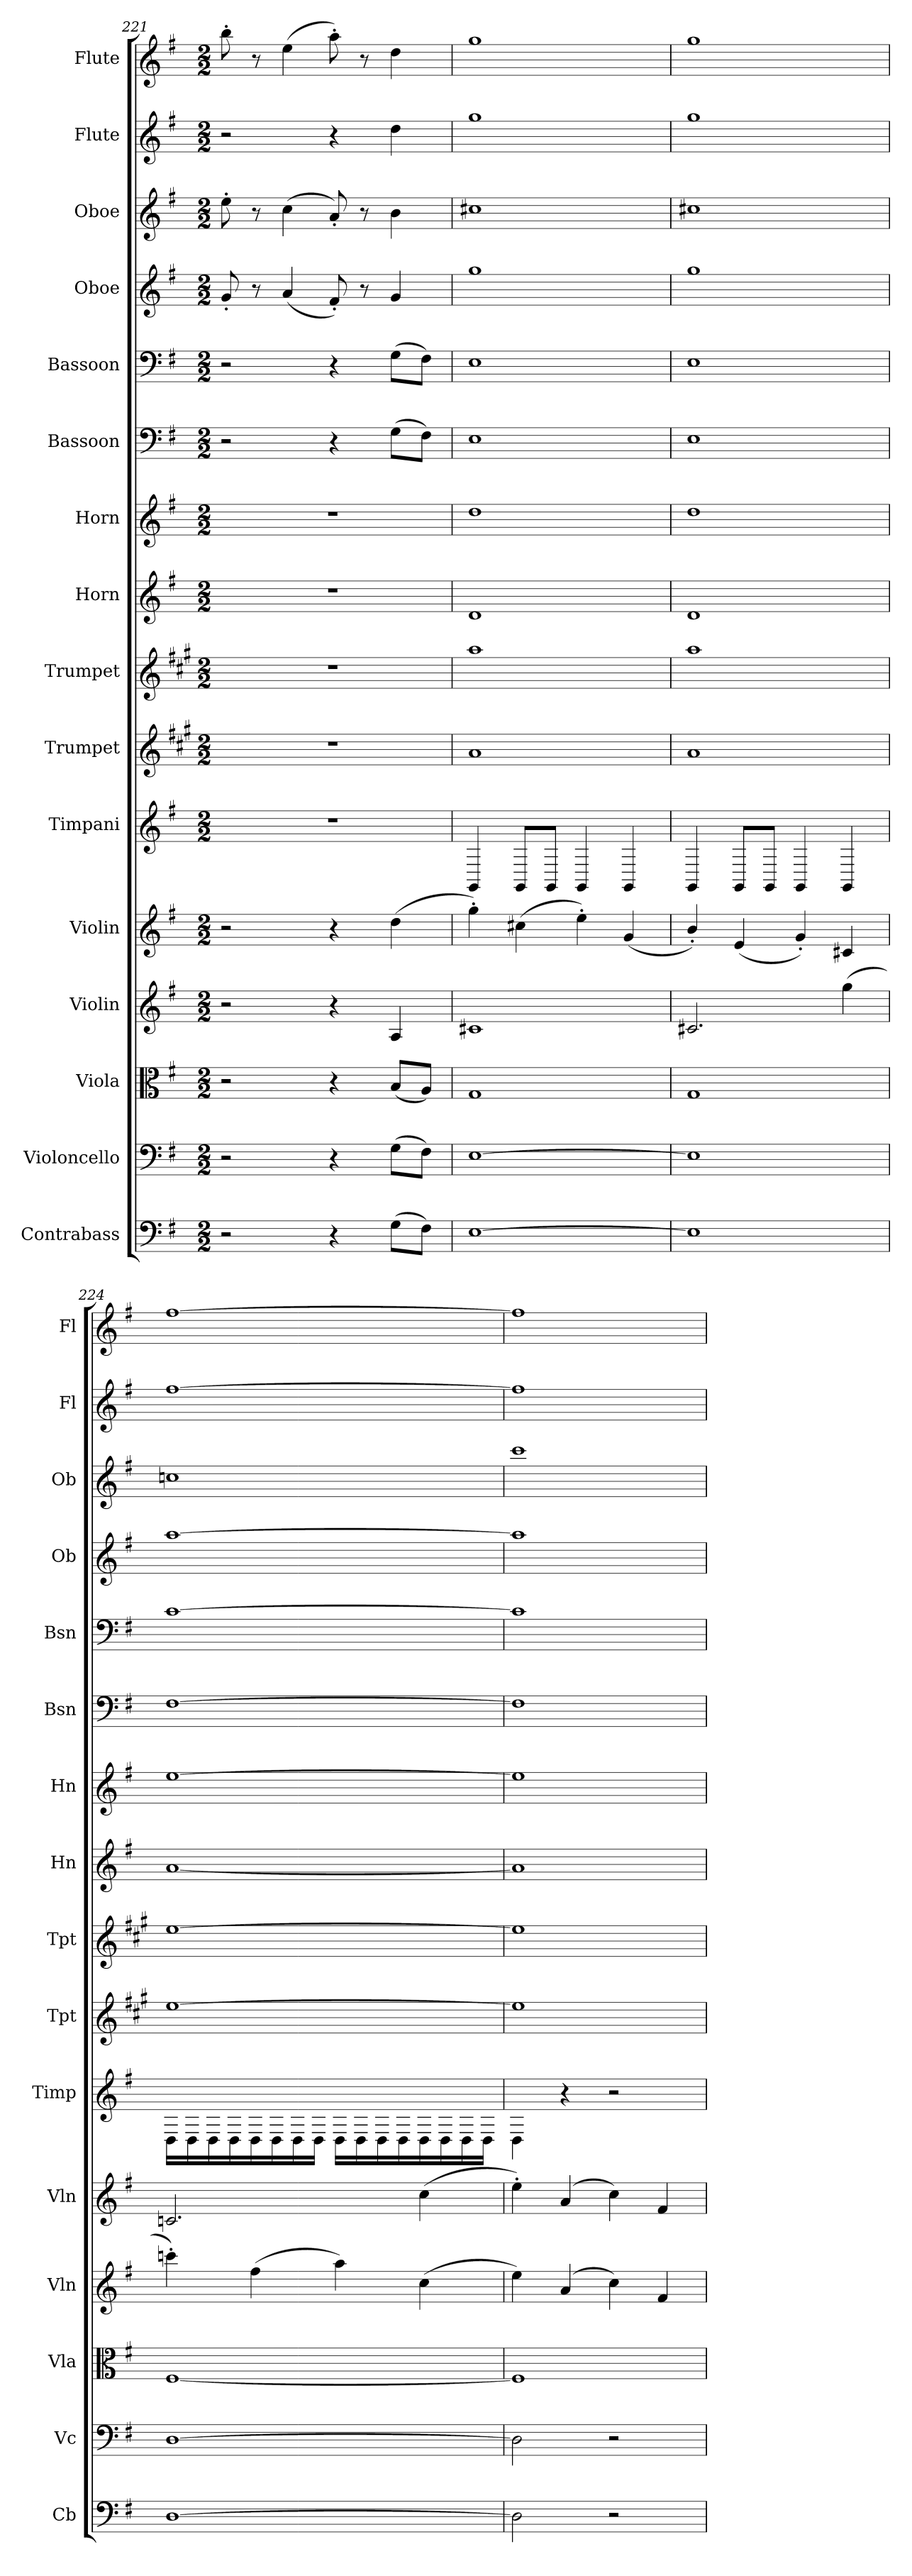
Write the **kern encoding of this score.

**kern	**kern	**kern	**kern	**kern	**kern	**kern	**kern	**kern	**kern	**kern	**kern	**kern	**kern	**kern	**kern
*part16	*part15	*part14	*part13	*part12	*part11	*part10	*part9	*part8	*part7	*part6	*part5	*part4	*part3	*part2	*part1
*staff16	*staff15	*staff14	*staff13	*staff12	*staff11	*staff10	*staff9	*staff8	*staff7	*staff6	*staff5	*staff4	*staff3	*staff2	*staff1
*I"Contrabass	*I"Violoncello	*I"Viola	*I"Violin	*I"Violin	*I"Timpani	*I"Trumpet	*I"Trumpet	*I"Horn	*I"Horn	*I"Bassoon	*I"Bassoon	*I"Oboe	*I"Oboe	*I"Flute	*I"Flute
*I'Cb	*I'Vc	*I'Vla	*I'Vln	*I'Vln	*I'Timp	*I'Tpt	*I'Tpt	*I'Hn	*I'Hn	*I'Bsn	*I'Bsn	*I'Ob	*I'Ob	*I'Fl	*I'Fl
*clefF4	*clefF4	*clefC3	*clefG2	*clefG2	*clefG2	*clefG2	*clefG2	*clefG2	*clefG2	*clefF4	*clefF4	*clefG2	*clefG2	*clefG2	*clefG2
*ITrd7c12	*	*	*	*	*	*ITrd1c2	*ITrd1c2	*ITrd4c7	*ITrd4c7	*	*	*	*	*	*
*k[f#]	*k[f#]	*k[f#]	*k[f#]	*k[f#]	*k[f#]	*k[f#]	*k[f#]	*k[]	*k[]	*k[f#]	*k[f#]	*k[f#]	*k[f#]	*k[f#]	*k[f#]
*M2/2	*M2/2	*M2/2	*M2/2	*M2/2	*M2/2	*M2/2	*M2/2	*M2/2	*M2/2	*M2/2	*M2/2	*M2/2	*M2/2	*M2/2	*M2/2
=221	=221	=221	=221	=221	=221	=221	=221	=221	=221	=221	=221	=221	=221	=221	=221
2r	2r	2r	2r	2r	1r	1r	1r	1r	1r	2r	2r	8g'/	8ee'\	2r	8bb'\
.	.	.	.	.	.	.	.	.	.	.	.	8r	8r	.	8r
.	.	.	.	.	.	.	.	.	.	.	.	(<4a/	(>4cc\	.	(>4ee\
4r	4r	4r	4r	4r	.	.	.	.	.	4r	4r	8f#'/)	8a'/)	4r	8aa'\)
.	.	.	.	.	.	.	.	.	.	.	.	8r	8r	.	8r
(>8GG\L	(>8G\L	(<8B/L	4A/	(>4dd\	.	.	.	.	.	(>8G\L	(>8G\L	4g/	4b\	4dd\	4dd\
8FF#\J)	8F#\J)	8A/J)	.	.	.	.	.	.	.	8F#\J)	8F#\J)	.	.	.	.
=222	=222	=222	=222	=222	=222	=222	=222	=222	=222	=222	=222	=222	=222	=222	=222
[1EE	[1E	1G	1c#X	4gg'\)	4GG/	1g	1gg	1G	1g	1E	1E	1gg	1cc#X	1gg	1gg
.	.	.	.	(>4cc#X\	8GG/L	.	.	.	.	.	.	.	.	.	.
.	.	.	.	.	8GG/J	.	.	.	.	.	.	.	.	.	.
.	.	.	.	4ee'\)	4GG/	.	.	.	.	.	.	.	.	.	.
.	.	.	.	(<4g/	4GG/	.	.	.	.	.	.	.	.	.	.
=223	=223	=223	=223	=223	=223	=223	=223	=223	=223	=223	=223	=223	=223	=223	=223
1EE]	1E]	1G	2.c#X/	4b'/)	4GG/	1g	1gg	1G	1g	1E	1E	1gg	1cc#X	1gg	1gg
.	.	.	.	(<4e/	8GG/L	.	.	.	.	.	.	.	.	.	.
.	.	.	.	.	8GG/J	.	.	.	.	.	.	.	.	.	.
.	.	.	.	4g'/)	4GG/	.	.	.	.	.	.	.	.	.	.
.	.	.	(>4gg\	4c#X/	4GG/	.	.	.	.	.	.	.	.	.	.
=224	=224	=224	=224	=224	=224	=224	=224	=224	=224	=224	=224	=224	=224	=224	=224
[1DD	[1D	[1F#	4cccn'\)	2.cn/	16D\LL	[1dd	[1dd	[1d	[1a	[1F#	[1c	[1aa	1ccn	[1ff#	[1ff#
.	.	.	.	.	16D\	.	.	.	.	.	.	.	.	.	.
.	.	.	.	.	16D\	.	.	.	.	.	.	.	.	.	.
.	.	.	.	.	16D\	.	.	.	.	.	.	.	.	.	.
.	.	.	(>4ff#\	.	16D\	.	.	.	.	.	.	.	.	.	.
.	.	.	.	.	16D\	.	.	.	.	.	.	.	.	.	.
.	.	.	.	.	16D\	.	.	.	.	.	.	.	.	.	.
.	.	.	.	.	16D\JJ	.	.	.	.	.	.	.	.	.	.
.	.	.	4aa\)	.	16D\LL	.	.	.	.	.	.	.	.	.	.
.	.	.	.	.	16D\	.	.	.	.	.	.	.	.	.	.
.	.	.	.	.	16D\	.	.	.	.	.	.	.	.	.	.
.	.	.	.	.	16D\	.	.	.	.	.	.	.	.	.	.
.	.	.	(>4cc\	(>4cc\	16D\	.	.	.	.	.	.	.	.	.	.
.	.	.	.	.	16D\	.	.	.	.	.	.	.	.	.	.
.	.	.	.	.	16D\	.	.	.	.	.	.	.	.	.	.
.	.	.	.	.	16D\JJ	.	.	.	.	.	.	.	.	.	.
=225	=225	=225	=225	=225	=225	=225	=225	=225	=225	=225	=225	=225	=225	=225	=225
2DD\]	2D\]	1F#]	4ee\)	4ee'\)	4D\	1dd]	1dd]	1d]	1a]	1F#]	1c]	1aa]	1ccc	1ff#]	1ff#]
.	.	.	(>4a/	(>4a/	4r	.	.	.	.	.	.	.	.	.	.
2r	2r	.	4cc\)	4cc\)	2r	.	.	.	.	.	.	.	.	.	.
.	.	.	4f#/	4f#/	.	.	.	.	.	.	.	.	.	.	.
=	=	=	=	=	=	=	=	=	=	=	=	=	=	=	=
*-	*-	*-	*-	*-	*-	*-	*-	*-	*-	*-	*-	*-	*-	*-	*-
